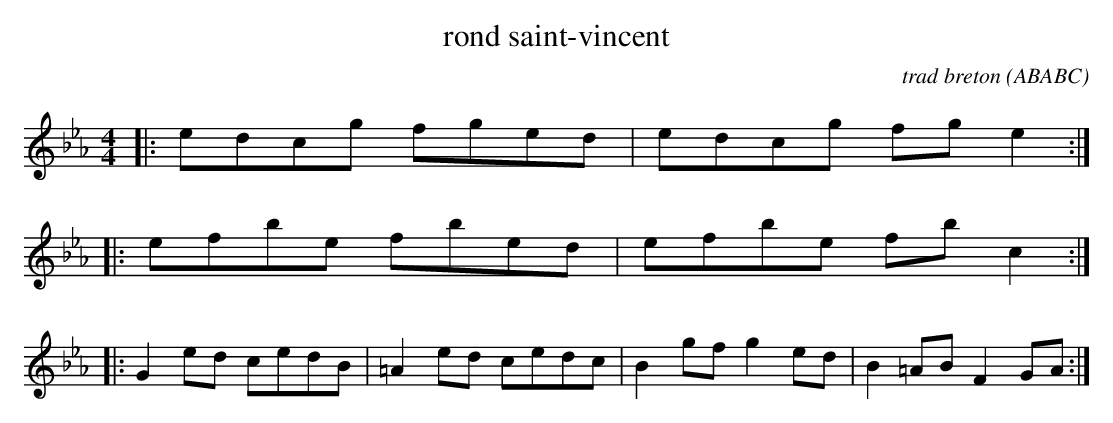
X:1
T: rond saint-vincent
C: trad breton (ABABC)
M: 4/4
L: 1/8
K: Cmin
|:edcg fged|edcg fge2:|
|:efbe fbed|efbe fbc2:|
|:G2ed cedB|=A2ed cedc|B2gf g2ed|B2=AB F2GA:|
